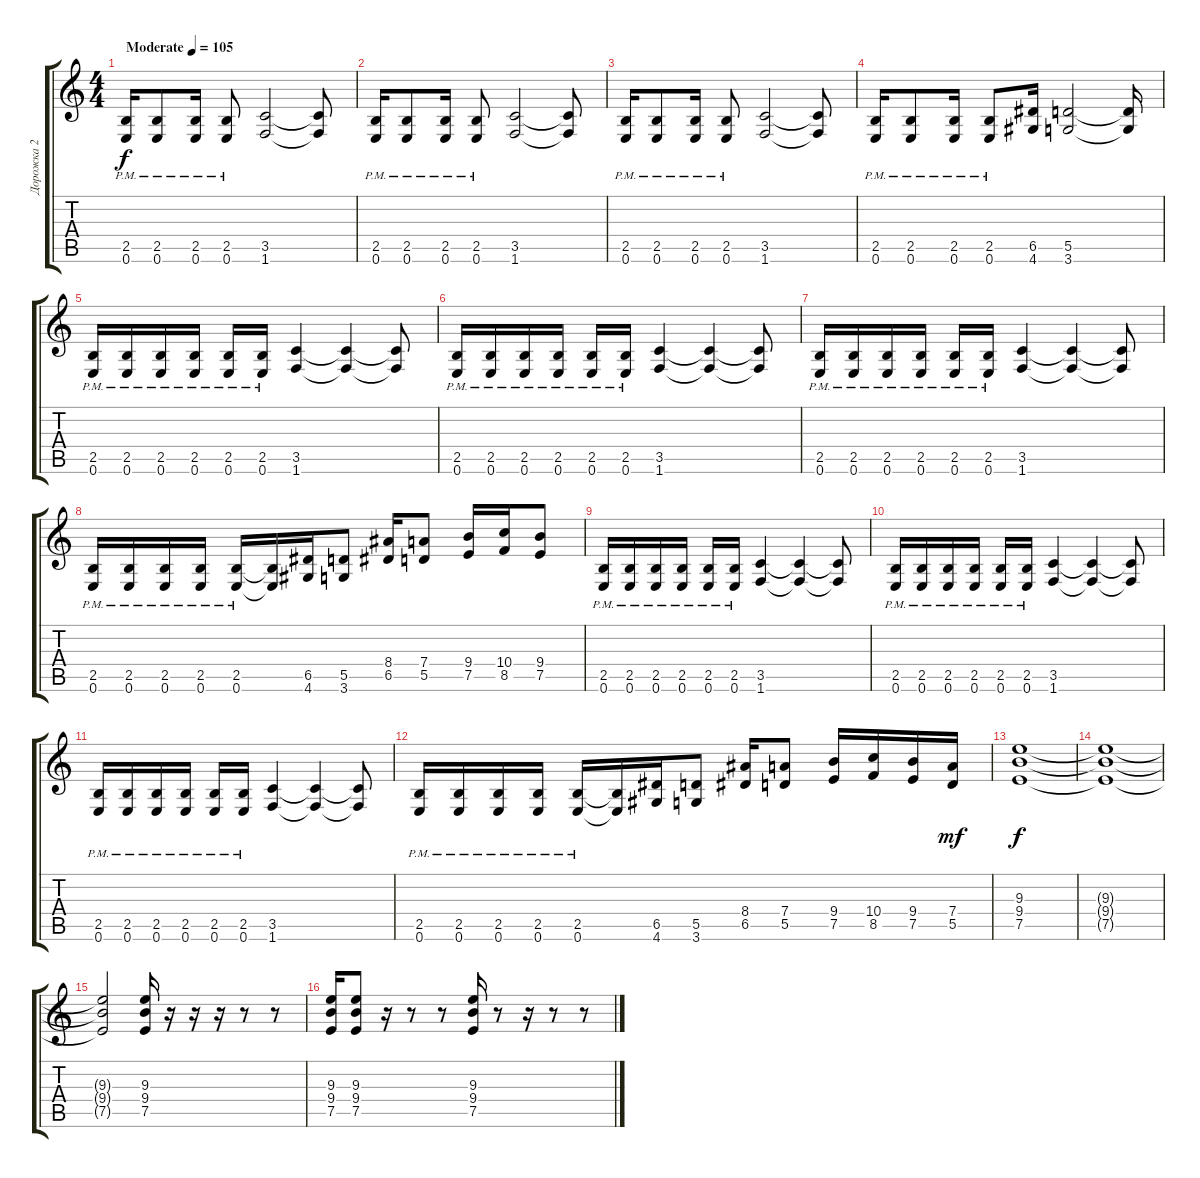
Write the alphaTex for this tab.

\track ("Дорожка 2" "Дорожка 2") {instrument distortionguitar}
\staff {score tabs}
\tuning (E4 B3 G3 D3 A2 E2) {hide}
\ts (4 4)
\tempo (105 "Moderate")
\clef g2
\ks c
(2.5{pm} 0.6{pm}).16{dy f instrument distortionguitar} (2.5{pm} 0.6{pm}).8 (2.5{pm} 0.6{pm}).16 (2.5{pm} 0.6{pm}).8 (3.5 1.6).2 (3.5{t} 1.6{t}).8 |
(2.5{pm} 0.6{pm}).16 (2.5{pm} 0.6{pm}).8 (2.5{pm} 0.6{pm}).16 (2.5{pm} 0.6{pm}).8 (3.5 1.6).2 (3.5{t} 1.6{t}).8 |
(2.5{pm} 0.6{pm}).16 (2.5{pm} 0.6{pm}).8 (2.5{pm} 0.6{pm}).16 (2.5{pm} 0.6{pm}).8 (3.5 1.6).2 (3.5{t} 1.6{t}).8 |
(2.5{pm} 0.6{pm}).16 (2.5{pm} 0.6{pm}).8 (2.5{pm} 0.6{pm}).16 (2.5{pm} 0.6{pm}).8 (6.5 4.6).16 (5.5 3.6).2 (5.5{t} 3.6{t}).16 |
(2.5{pm} 0.6{pm}).16 (2.5{pm} 0.6{pm}).16 (2.5{pm} 0.6{pm}).16 (2.5{pm} 0.6{pm}).16 (2.5{pm} 0.6{pm}).16 (2.5{pm} 0.6{pm}).16 (3.5 1.6).4 (3.5{t} 1.6{t}).4 (3.5{t} 1.6{t}).8 |
(2.5{pm} 0.6{pm}).16 (2.5{pm} 0.6{pm}).16 (2.5{pm} 0.6{pm}).16 (2.5{pm} 0.6{pm}).16 (2.5{pm} 0.6{pm}).16 (2.5{pm} 0.6{pm}).16 (3.5 1.6).4 (3.5{t} 1.6{t}).4 (3.5{t} 1.6{t}).8 |
(2.5{pm} 0.6{pm}).16 (2.5{pm} 0.6{pm}).16 (2.5{pm} 0.6{pm}).16 (2.5{pm} 0.6{pm}).16 (2.5{pm} 0.6{pm}).16 (2.5{pm} 0.6{pm}).16 (3.5 1.6).4 (3.5{t} 1.6{t}).4 (3.5{t} 1.6{t}).8 |
(2.5{pm} 0.6{pm}).16 (2.5{pm} 0.6{pm}).16 (2.5{pm} 0.6{pm}).16 (2.5{pm} 0.6{pm}).16 (2.5{pm} 0.6{pm}).16 (2.5{t} 0.6{t}).16 (6.5 4.6).16 (5.5 3.6).8 (8.4 6.5).16 (7.4 5.5).8 (9.4 7.5).16 (10.4 8.5).16 (9.4 7.5).8 |
(2.5{pm} 0.6{pm}).16 (2.5{pm} 0.6{pm}).16 (2.5{pm} 0.6{pm}).16 (2.5{pm} 0.6{pm}).16 (2.5{pm} 0.6{pm}).16 (2.5{pm} 0.6{pm}).16 (3.5 1.6).4 (3.5{t} 1.6{t}).4 (3.5{t} 1.6{t}).8 |
(2.5{pm} 0.6{pm}).16 (2.5{pm} 0.6{pm}).16 (2.5{pm} 0.6{pm}).16 (2.5{pm} 0.6{pm}).16 (2.5{pm} 0.6{pm}).16 (2.5{pm} 0.6{pm}).16 (3.5 1.6).4 (3.5{t} 1.6{t}).4 (3.5{t} 1.6{t}).8 |
(2.5{pm} 0.6{pm}).16 (2.5{pm} 0.6{pm}).16 (2.5{pm} 0.6{pm}).16 (2.5{pm} 0.6{pm}).16 (2.5{pm} 0.6{pm}).16 (2.5{pm} 0.6{pm}).16 (3.5 1.6).4 (3.5{t} 1.6{t}).4 (3.5{t} 1.6{t}).8 |
(2.5{pm} 0.6{pm}).16 (2.5{pm} 0.6{pm}).16 (2.5{pm} 0.6{pm}).16 (2.5{pm} 0.6{pm}).16 (2.5{pm} 0.6{pm}).16 (2.5{t} 0.6{t}).16 (6.5 4.6).16 (5.5 3.6).8 (8.4 6.5).16 (7.4 5.5).8 (9.4 7.5).16 (10.4 8.5).16 (9.4 7.5).16 (7.4 5.5).16{dy mf} |
(9.3 9.4 7.5).1{dy f} |
(9.3{t} 9.4{t} 7.5{t}).1 |
(9.3{t} 9.4{t} 7.5{t}).2 (9.3 9.4 7.5).16 r.16 r.16 r.16 r.8 r.8 |
(9.3 9.4 7.5).16 (9.3 9.4 7.5).8 r.16 r.8 r.8 (9.3 9.4 7.5).16 r.8 r.16 r.8 r.8
